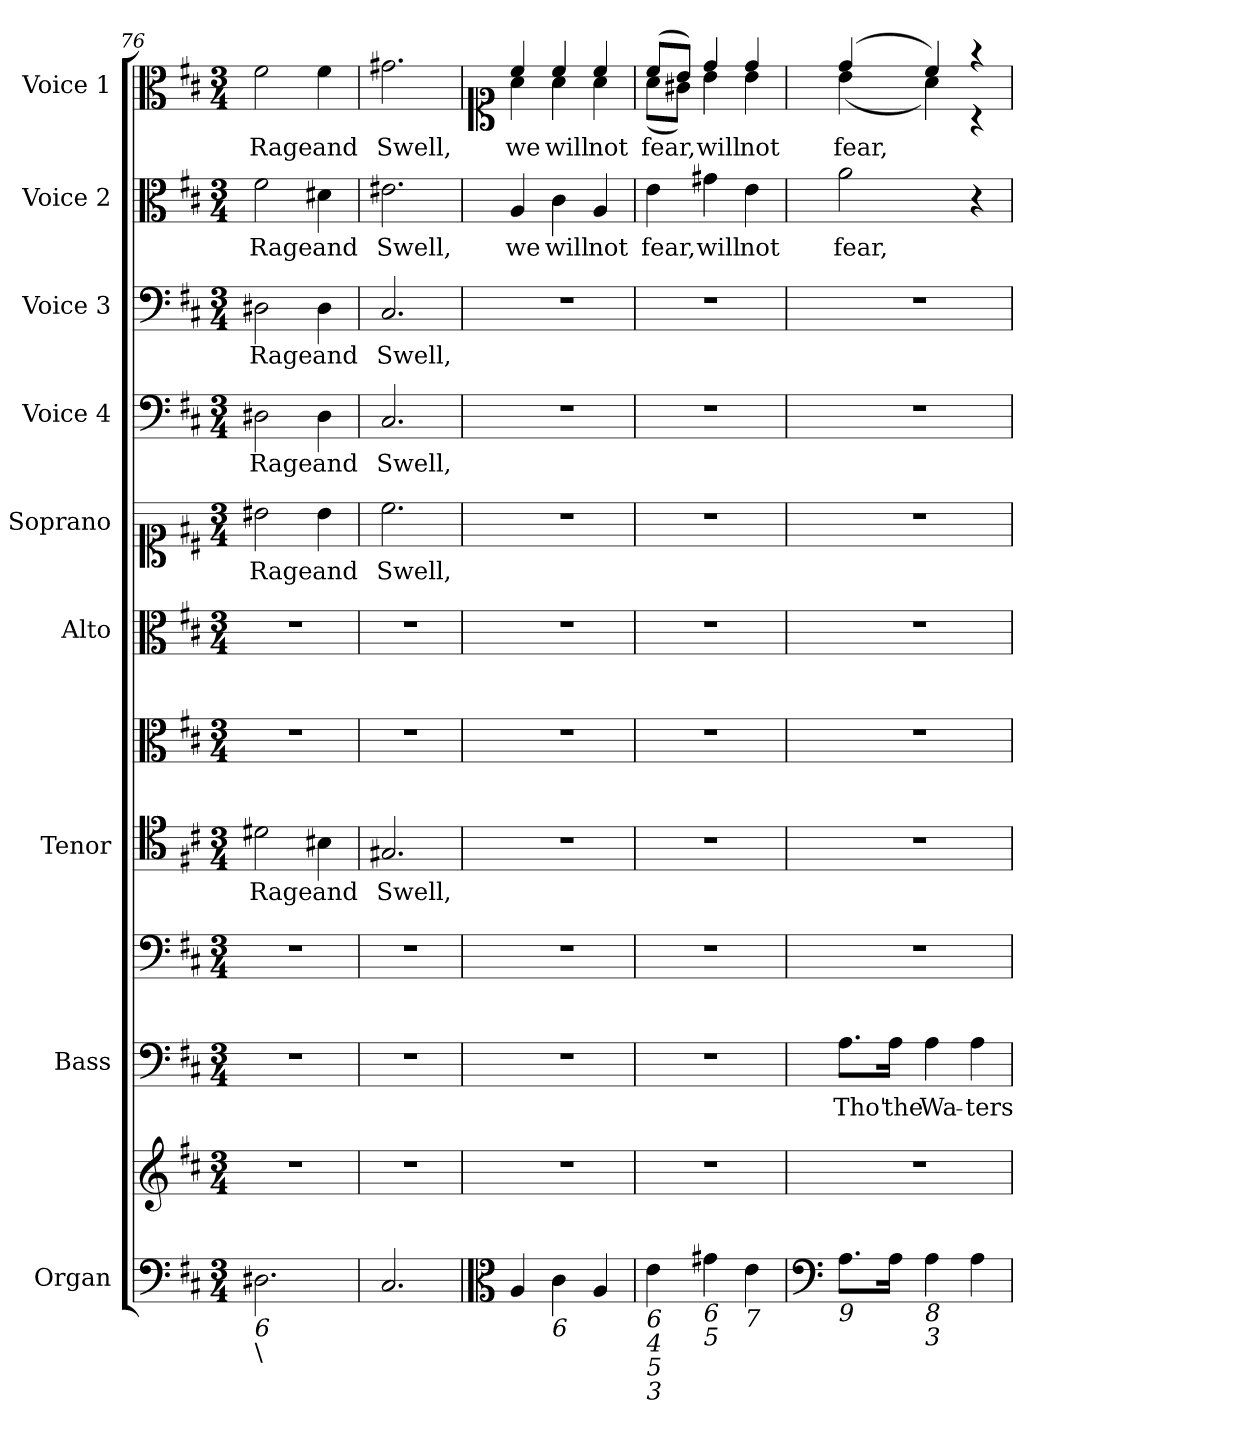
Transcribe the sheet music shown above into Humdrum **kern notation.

**kern	**kern	**kern	**text	**kern	**kern	**text	**kern	**kern	**kern	**text	**kern	**text	**kern	**text	**kern	**text	**kern	**text
*part11	*part11	*part10	*part10	*part9	*part8	*part8	*part7	*part6	*part5	*part5	*part4	*part4	*part3	*part3	*part2	*part2	*part1	*part1
*staff12	*staff11	*staff10	*staff10	*staff9	*staff8	*staff8	*staff7	*staff6	*staff5	*staff5	*staff4	*staff4	*staff3	*staff3	*staff2	*staff2	*staff1	*staff1
*I"Organ	*	*I"Bass	*	*	*I"Tenor	*	*	*I"Alto	*I"Soprano	*	*I"Voice 4	*	*I"Voice 3	*	*I"Voice 2	*	*I"Voice 1	*
*I'Org.	*	*I'B	*	*	*I'T	*	*I'A	*I'A	*I'S	*	*	*	*	*	*	*	*	*
*clefF4	*clefG2	*clefF4	*	*clefF4	*clefC4	*	*clefC3	*clefC3	*clefC1	*	*clefF4	*	*clefF4	*	*clefC3	*	*clefC3	*
*k[f#c#]	*k[f#c#]	*k[f#c#]	*	*k[f#c#]	*k[f#c#]	*	*k[f#c#]	*k[f#c#]	*k[f#c#]	*	*k[f#c#]	*	*k[f#c#]	*	*k[f#c#]	*	*k[f#c#]	*
*D:	*D:	*D:	*	*D:	*D:	*	*D:	*D:	*D:	*	*D:	*	*D:	*	*D:	*	*D:	*
*M3/4	*M3/4	*M3/4	*	*M3/4	*M3/4	*	*M3/4	*M3/4	*M3/4	*	*M3/4	*	*M3/4	*	*M3/4	*	*M3/4	*
=76	=76	=76	=76	=76	=76	=76	=76	=76	=76	=76	=76	=76	=76	=76	=76	=76	=76	=76
!LO:TX:b:i:t=6	!	!	!	!	!	!	!	!	!	!	!	!	!	!	!	!	!	!
!LO:TX:b:t=\	!	!	!	!	!	!	!	!	!	!	!	!	!	!	!	!	!	!
!	!	!	!	!	!	!LO:LY:b	!	!	!	!LO:LY:b	!	!LO:LY:b	!	!LO:LY:b	!	!LO:LY:b	!	!LO:LY:b
2.D#X\	2.r	2.r	.	2.r	2d#X\	Rage	2.r	2.r	2b#X\	Rage	2D#X\	Rage	2D#X\	Rage	2f#\	Rage	2f#\	Rage
!	!	!	!	!	!	!LO:LY:b	!	!	!	!LO:LY:b	!	!LO:LY:b	!	!LO:LY:b	!	!LO:LY:b	!	!LO:LY:b
.	.	.	.	.	4B#X\	and	.	.	4b#\	and	4D#\	and	4D#\	and	4d#X\	and	4f#\	and
=77	=77	=77	=77	=77	=77	=77	=77	=77	=77	=77	=77	=77	=77	=77	=77	=77	=77	=77
!	!	!	!	!	!	!LO:LY:b	!	!	!	!LO:LY:b	!	!LO:LY:b	!	!LO:LY:b	!	!LO:LY:b	!	!LO:LY:b
2.C#/	2.r	2.r	.	2.r	2.G#X/	Swell,	2.r	2.r	2.cc#\	Swell,	2.C#/	Swell,	2.C#/	Swell,	2.e#X\	Swell,	2.g#X\	Swell,
=78	=78	=78	=78	=78	=78	=78	=78	=78	=78	=78	=78	=78	=78	=78	=78	=78	=78	=78
*clefC3	*	*	*	*	*	*	*	*	*	*	*	*	*	*	*	*	*clefC1	*
!	!	!	!	!	!	!	!	!	!	!	!	!	!	!	!	!LO:LY:b	!	!LO:LY:b
*	*	*	*	*	*	*	*	*	*	*	*	*	*	*	*	*	*^	*
4A/	2.r	2.r	.	2.r	2.r	.	2.r	2.r	2.r	.	2.r	.	2.r	.	4A/	we	4cc#/	4a\	we
!LO:TX:b:i:t=6	!	!	!	!	!	!	!	!	!	!	!	!	!	!	!	!	!	!	!
!	!	!	!	!	!	!	!	!	!	!	!	!	!	!	!	!LO:LY:b	!	!	!LO:LY:b
4c#\	.	.	.	.	.	.	.	.	.	.	.	.	.	.	4c#\	will	4cc#/	4a\	will
!	!	!	!	!	!	!	!	!	!	!	!	!	!	!	!	!LO:LY:b	!	!	!LO:LY:b
4A/	.	.	.	.	.	.	.	.	.	.	.	.	.	.	4A/	not	4cc#/	4a\	not
=79	=79	=79	=79	=79	=79	=79	=79	=79	=79	=79	=79	=79	=79	=79	=79	=79	=79	=79	=79
!LO:TX:b:i:t=6	!	!	!	!	!	!	!	!	!	!	!	!	!	!	!	!	!	!	!
!LO:TX:b:i:t=4	!	!	!	!	!	!	!	!	!	!	!	!	!	!	!	!	!	!	!
!LO:TX:b:i:t=5	!	!	!	!	!	!	!	!	!	!	!	!	!	!	!	!	!	!	!
!LO:TX:b:i:t=3	!	!	!	!	!	!	!	!	!	!	!	!	!	!	!	!	!	!	!
!	!	!	!	!	!	!	!	!	!	!	!	!	!	!	!	!LO:LY:b	!	!	!LO:LY:b
4e\	2.r	2.r	.	2.r	2.r	.	2.r	2.r	2.r	.	2.r	.	2.r	.	4e\	fear,	(>8cc#/L	(<8a\L	fear,
.	.	.	.	.	.	.	.	.	.	.	.	.	.	.	.	.	8b/J)	8g#X\J)	.
!LO:TX:b:i:t=6	!	!	!	!	!	!	!	!	!	!	!	!	!	!	!	!	!	!	!
!LO:TX:b:i:t=5	!	!	!	!	!	!	!	!	!	!	!	!	!	!	!	!	!	!	!
!	!	!	!	!	!	!	!	!	!	!	!	!	!	!	!	!LO:LY:b	!	!	!LO:LY:b
4g#X\	.	.	.	.	.	.	.	.	.	.	.	.	.	.	4g#X\	will	4dd/	4b\	will
!LO:TX:b:i:t=7	!	!	!	!	!	!	!	!	!	!	!	!	!	!	!	!	!	!	!
!	!	!	!	!	!	!	!	!	!	!	!	!	!	!	!	!LO:LY:b	!	!	!LO:LY:b
4e\	.	.	.	.	.	.	.	.	.	.	.	.	.	.	4e\	not	4dd/	4b\	not
=80	=80	=80	=80	=80	=80	=80	=80	=80	=80	=80	=80	=80	=80	=80	=80	=80	=80	=80	=80
*clefF4	*	*	*	*	*	*	*	*	*	*	*	*	*	*	*	*	*	*	*
!LO:TX:b:i:t=9	!	!	!	!	!	!	!	!	!	!	!	!	!	!	!	!	!	!	!
!	!	!	!LO:LY:b	!	!	!	!	!	!	!	!	!	!	!	!	!LO:LY:b	!	!	!LO:LY:b
8.A\L	2.r	8.A\L	Tho'	2.r	2.r	.	2.r	2.r	2.r	.	2.r	.	2.r	.	2a\	fear,	(4dd/	(<4b\	fear,
!	!	!	!LO:LY:b	!	!	!	!	!	!	!	!	!	!	!	!	!	!	!	!
16A\Jk	.	16A\Jk	the	.	.	.	.	.	.	.	.	.	.	.	.	.	.	.	.
!LO:TX:b:i:t=8	!	!	!	!	!	!	!	!	!	!	!	!	!	!	!	!	!	!	!
!LO:TX:b:i:t=3	!	!	!	!	!	!	!	!	!	!	!	!	!	!	!	!	!	!	!
!	!	!	!LO:LY:b	!	!	!	!	!	!	!	!	!	!	!	!	!	!	!	!
4A\	.	4A\	Wa-	.	.	.	.	.	.	.	.	.	.	.	.	.	4cc#/)	4a\)	.
!	!	!	!LO:LY:b	!	!	!	!	!	!	!	!	!	!	!	!	!	!	!	!
4A\	.	4A\	-ters	.	.	.	.	.	.	.	.	.	.	.	4r	.	4rff	4rA	.
*	*	*	*	*	*	*	*	*	*	*	*	*	*	*	*	*	*v	*v	*
=	=	=	=	=	=	=	=	=	=	=	=	=	=	=	=	=	=	=
*-	*-	*-	*-	*-	*-	*-	*-	*-	*-	*-	*-	*-	*-	*-	*-	*-	*-	*-
